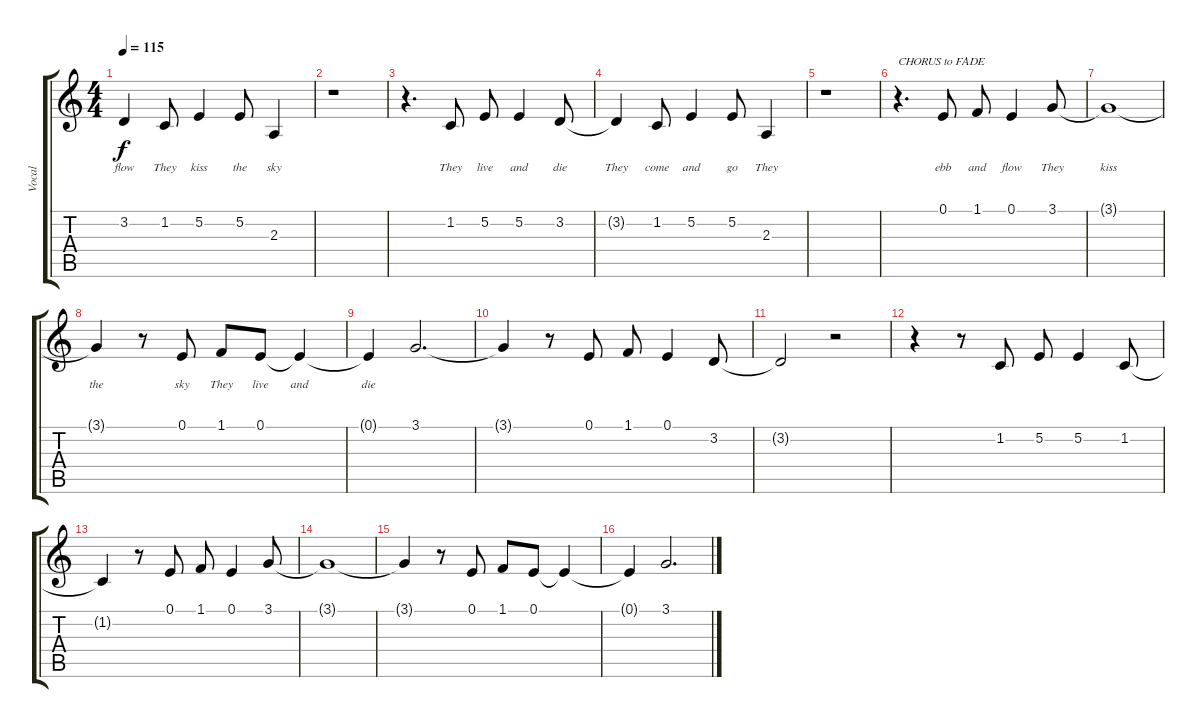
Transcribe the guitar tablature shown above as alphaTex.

\track ("Vocal" "Vocal") {instrument acousticgrandpiano}
\staff {score tabs}
\tuning (E4 B3 G3 D3 A2 E2) {hide}
\ts (4 4)
\tempo 115
\clef g2
\ks c
3.2{t}.4{lyrics (0 "flow") lyrics (1 "") lyrics (2 "") lyrics (3 "") lyrics (4 "") dy f} 1.2.8{lyrics (0 "They") lyrics (1 "") lyrics (2 "") lyrics (3 "") lyrics (4 "")} 5.2.4{lyrics (0 "kiss") lyrics (1 "") lyrics (2 "") lyrics (3 "") lyrics (4 "")} 5.2.8{lyrics (0 "the") lyrics (1 "") lyrics (2 "") lyrics (3 "") lyrics (4 "")} 2.3.4{lyrics (0 "sky") lyrics (1 "") lyrics (2 "") lyrics (3 "") lyrics (4 "")} |
r.1 |
r.4{d} 1.2.8{lyrics (0 "They") lyrics (1 "") lyrics (2 "") lyrics (3 "") lyrics (4 "")} 5.2.8{lyrics (0 "live") lyrics (1 "") lyrics (2 "") lyrics (3 "") lyrics (4 "")} 5.2.4{lyrics (0 "and") lyrics (1 "") lyrics (2 "") lyrics (3 "") lyrics (4 "")} 3.2.8{lyrics (0 "die") lyrics (1 "") lyrics (2 "") lyrics (3 "") lyrics (4 "")} |
3.2{t}.4{lyrics (0 "They") lyrics (1 "") lyrics (2 "") lyrics (3 "") lyrics (4 "")} 1.2.8{lyrics (0 "come") lyrics (1 "") lyrics (2 "") lyrics (3 "") lyrics (4 "")} 5.2.4{lyrics (0 "and") lyrics (1 "") lyrics (2 "") lyrics (3 "") lyrics (4 "")} 5.2.8{lyrics (0 "go") lyrics (1 "") lyrics (2 "") lyrics (3 "") lyrics (4 "")} 2.3.4{lyrics (0 "They") lyrics (1 "") lyrics (2 "") lyrics (3 "") lyrics (4 "")} |
r.1 |
r.4{d txt "CHORUS to FADE"} 0.1.8{lyrics (0 "ebb") lyrics (1 "") lyrics (2 "") lyrics (3 "") lyrics (4 "")} 1.1.8{lyrics (0 "and") lyrics (1 "") lyrics (2 "") lyrics (3 "") lyrics (4 "")} 0.1.4{lyrics (0 "flow") lyrics (1 "") lyrics (2 "") lyrics (3 "") lyrics (4 "")} 3.1.8{lyrics (0 "They") lyrics (1 "") lyrics (2 "") lyrics (3 "") lyrics (4 "")} |
3.1{t}.1{lyrics (0 "kiss") lyrics (1 "") lyrics (2 "") lyrics (3 "") lyrics (4 "")} |
3.1{t}.4{lyrics (0 "the") lyrics (1 "") lyrics (2 "") lyrics (3 "") lyrics (4 "")} r.8 0.1.8{lyrics (0 "sky") lyrics (1 "") lyrics (2 "") lyrics (3 "") lyrics (4 "")} 1.1.8{lyrics (0 "They") lyrics (1 "") lyrics (2 "") lyrics (3 "") lyrics (4 "")} 0.1.8{lyrics (0 "live") lyrics (1 "") lyrics (2 "") lyrics (3 "") lyrics (4 "")} 0.1{t}.4{lyrics (0 "and") lyrics (1 "") lyrics (2 "") lyrics (3 "") lyrics (4 "")} |
0.1{t}.4{lyrics (0 "die") lyrics (1 "") lyrics (2 "") lyrics (3 "") lyrics (4 "")} 3.1.2{d} |
3.1{t}.4 r.8 0.1.8 1.1.8 0.1.4 3.2.8 |
3.2{t}.2 r.2 |
r.4 r.8 1.2.8 5.2.8 5.2.4 1.2.8 |
1.2{t}.4 r.8 0.1.8 1.1.8 0.1.4 3.1.8 |
3.1{t}.1 |
3.1{t}.4 r.8 0.1.8 1.1.8 0.1.8 0.1{t}.4 |
0.1{t}.4 3.1.2{d}
